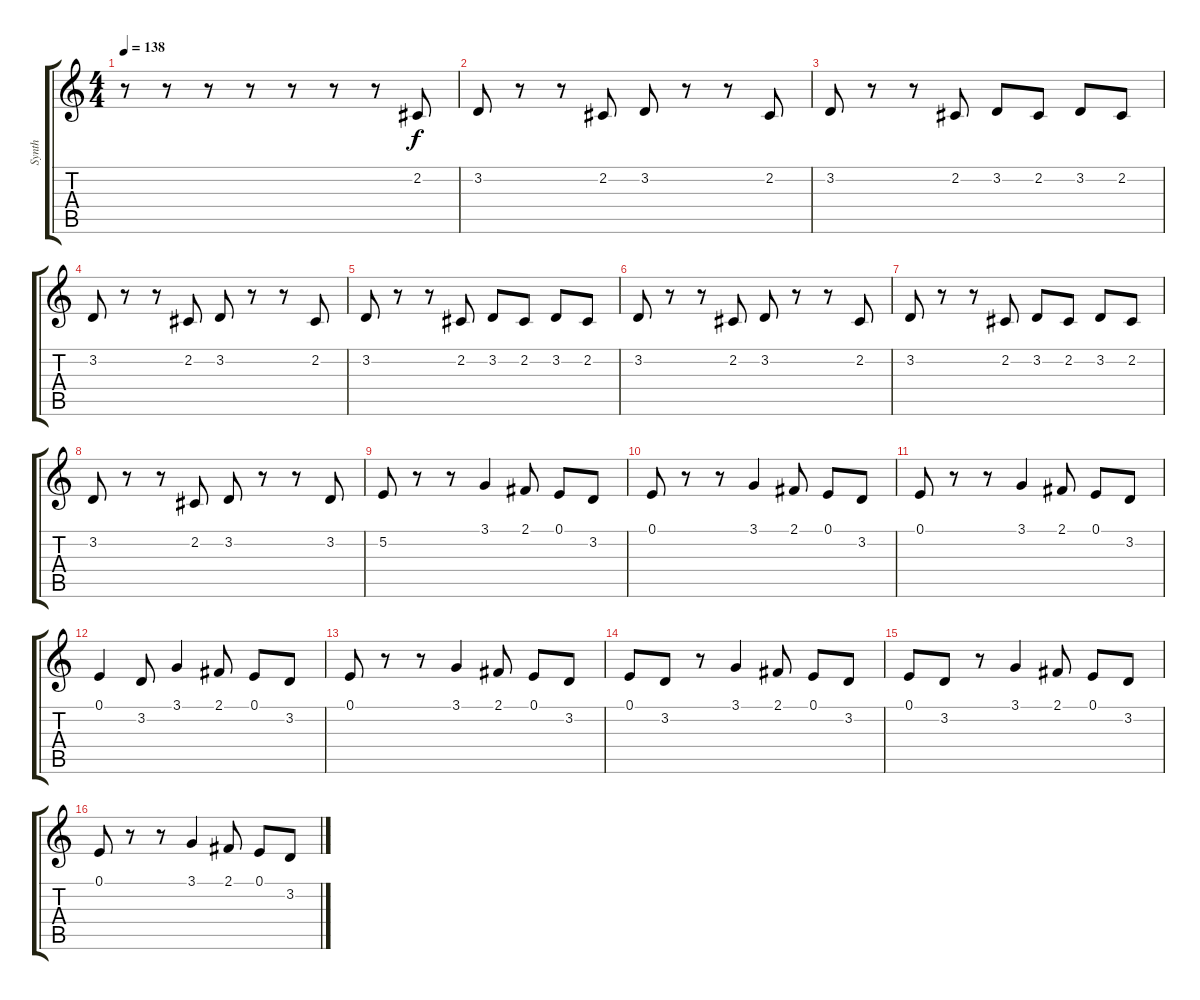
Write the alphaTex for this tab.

\track ("Synth" "Synth") {instrument lead2sawtooth}
\staff {score tabs}
\tuning (E4 B3 G3 D3 A2 E2) {hide}
\ts (4 4)
\tempo 138
\clef g2
\ks c
r.8{dy f} r.8 r.8 r.8 r.8 r.8 r.8 2.2.8 |
3.2.8 r.8 r.8 2.2.8 3.2.8 r.8 r.8 2.2.8 |
3.2.8 r.8 r.8 2.2.8 3.2.8 2.2.8 3.2.8 2.2.8 |
3.2.8 r.8 r.8 2.2.8 3.2.8 r.8 r.8 2.2.8 |
3.2.8 r.8 r.8 2.2.8 3.2.8 2.2.8 3.2.8 2.2.8 |
3.2.8 r.8 r.8 2.2.8 3.2.8 r.8 r.8 2.2.8 |
3.2.8 r.8 r.8 2.2.8 3.2.8 2.2.8 3.2.8 2.2.8 |
3.2.8 r.8 r.8 2.2.8 3.2.8 r.8 r.8 3.2.8 |
5.2.8 r.8 r.8 3.1.4 2.1.8 0.1.8 3.2.8 |
0.1.8 r.8 r.8 3.1.4 2.1.8 0.1.8 3.2.8 |
0.1.8 r.8 r.8 3.1.4 2.1.8 0.1.8 3.2.8 |
0.1.4 3.2.8 3.1.4 2.1.8 0.1.8 3.2.8 |
0.1.8 r.8 r.8 3.1.4 2.1.8 0.1.8 3.2.8 |
0.1.8 3.2.8 r.8 3.1.4 2.1.8 0.1.8 3.2.8 |
0.1.8 3.2.8 r.8 3.1.4{volume 9 instrument choiraahs} 2.1.8{volume 11} 0.1.8{volume 12} 3.2.8{volume 14} |
0.1.8{volume 16} r.8 r.8 3.1.4 2.1.8 0.1.8 3.2.8
